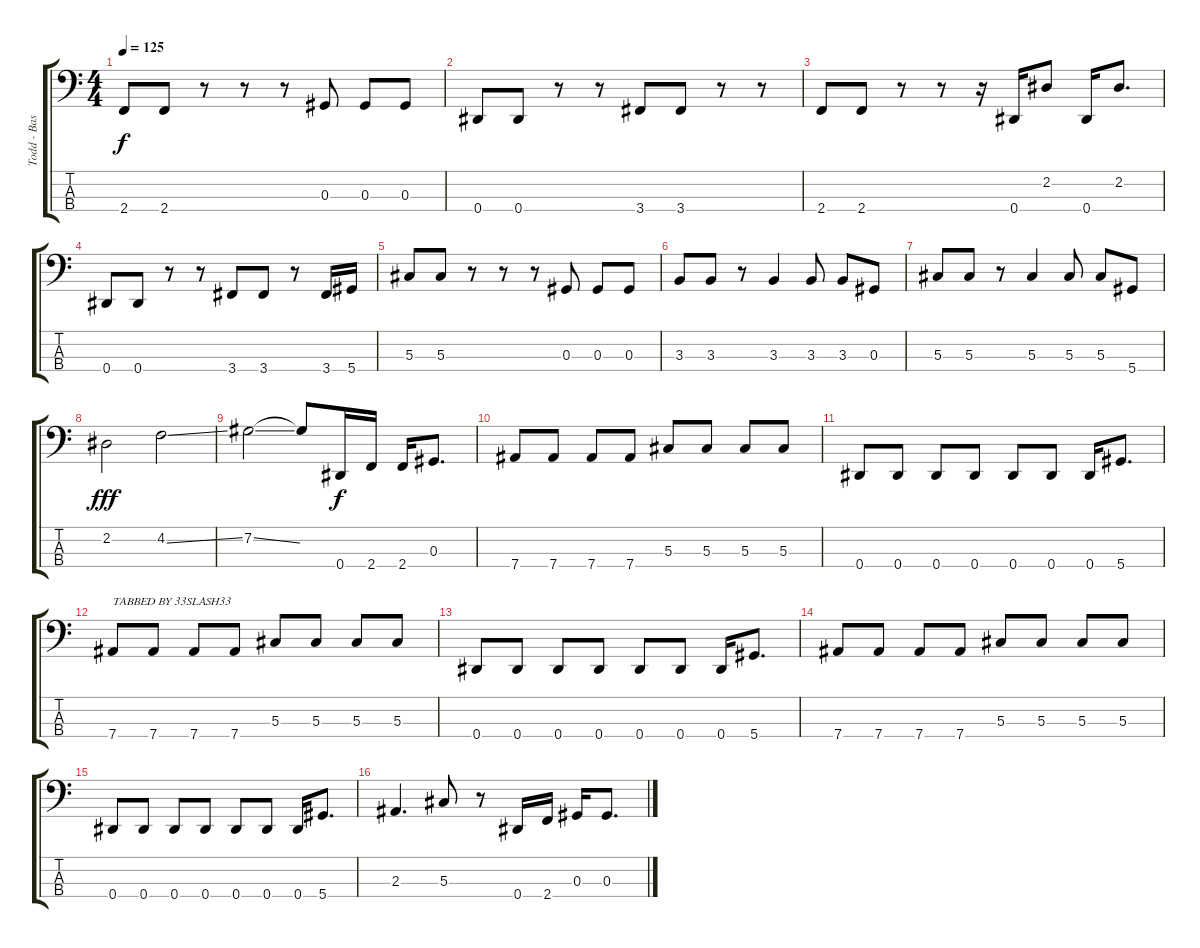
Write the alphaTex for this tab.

\track ("Todd - Bass" "Todd - Bas") {instrument electricbasspick}
\staff {score tabs}
\tuning (Gb2 Db2 Ab1 Eb1) {hide}
\ts (4 4)
\tempo 125
\clef f4
\ks c
2.4.8{dy f} 2.4.8 r.8 r.8 r.8 0.3.8 0.3.8 0.3.8 |
0.4.8 0.4.8 r.8 r.8 3.4.8 3.4.8 r.8 r.8 |
2.4.8 2.4.8 r.8 r.8 r.16 0.4.16 2.2.8 0.4.16 2.2.8{d} |
0.4.8 0.4.8 r.8 r.8 3.4.8 3.4.8 r.8 3.4.16 5.4.16 |
5.3.8 5.3.8 r.8 r.8 r.8 0.3.8 0.3.8 0.3.8 |
3.3.8 3.3.8 r.8 3.3.4 3.3.8 3.3.8 0.3.8 |
5.3.8 5.3.8 r.8 5.3.4 5.3.8 5.3.8 5.4.8 |
2.2.2{dy fff} 4.2{ss}.2 |
7.2{ss}.2 7.2{t}.8 0.4.16{dy f} 2.4.16 2.4.16 0.3.8{d} |
7.4.8 7.4.8 7.4.8 7.4.8 5.3.8 5.3.8 5.3.8 5.3.8 |
0.4.8 0.4.8 0.4.8 0.4.8 0.4.8 0.4.8 0.4.16 5.4.8{d} |
7.4.8{txt "TABBED BY 33SLASH33"} 7.4.8 7.4.8 7.4.8 5.3.8 5.3.8 5.3.8 5.3.8 |
0.4.8 0.4.8 0.4.8 0.4.8 0.4.8 0.4.8 0.4.16 5.4.8{d} |
7.4.8 7.4.8 7.4.8 7.4.8 5.3.8 5.3.8 5.3.8 5.3.8 |
0.4.8 0.4.8 0.4.8 0.4.8 0.4.8 0.4.8 0.4.16 5.4.8{d} |
2.3.4{d} 5.3.8 r.8 0.4.16 2.4.16 0.3.16 0.3.8{d}
